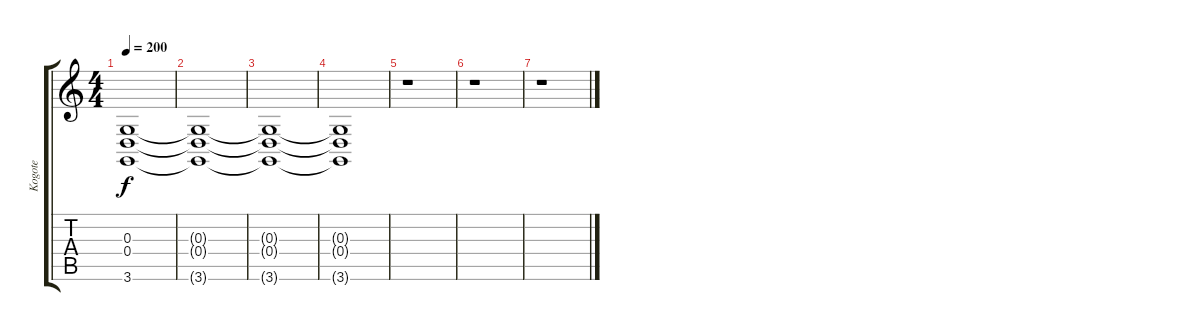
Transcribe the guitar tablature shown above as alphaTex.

\track ("Kogote" "Kogote") {instrument drawbarorgan}
\staff {score tabs}
\tuning (E4 B3 G3 D3 A2 E2) {hide}
\ts (4 4)
\tempo 200
\clef g2
\ks c
(0.3 0.4 3.6).1{dy f} |
(0.3{t} 0.4{t} 3.6{t}).1 |
(0.3{t} 0.4{t} 3.6{t}).1 |
(0.3{t} 0.4{t} 3.6{t}).1 |
r.1 |
r.1 |
r.1
